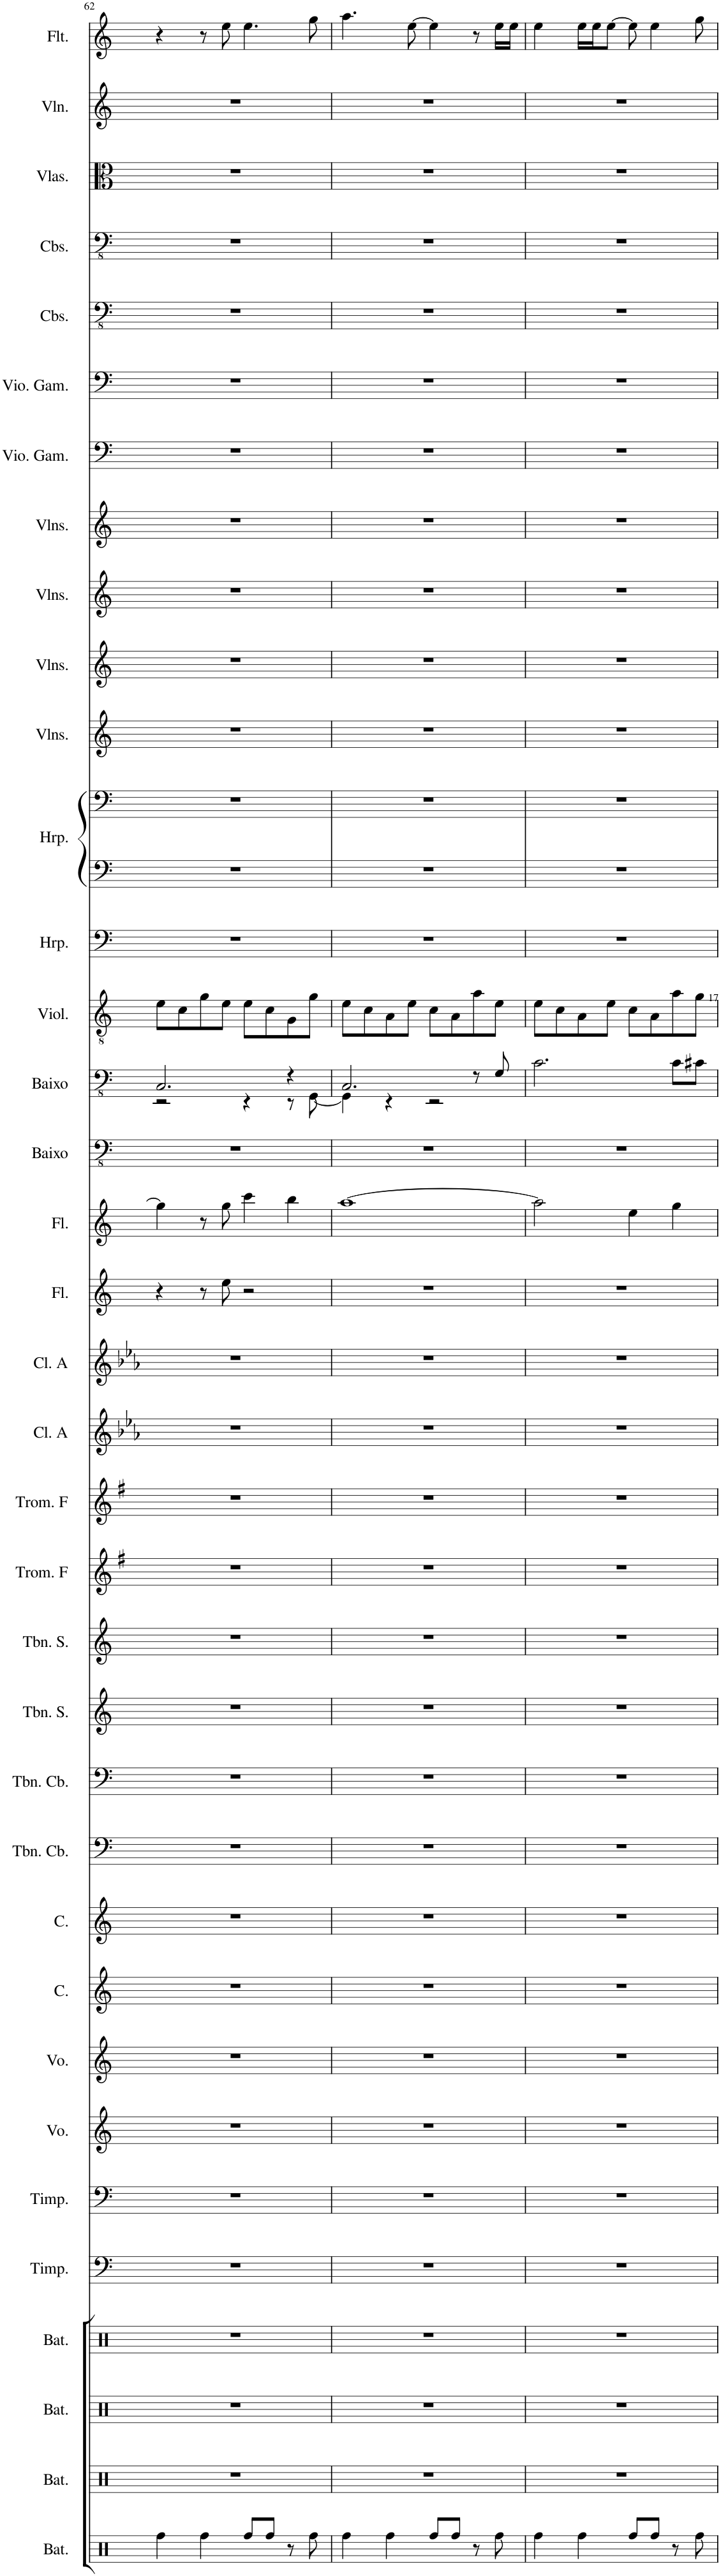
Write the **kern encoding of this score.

**kern	**kern	**kern	**kern	**kern	**kern	**kern	**kern	**kern	**kern	**kern	**kern	**kern	**kern	**kern	**kern	**kern	**kern	**kern	**kern	**kern	**kern	**kern	**kern	**kern	**kern	**kern	**kern	**kern	**kern	**kern	**kern	**kern	**kern	**kern	**kern	**kern
*part36	*part35	*part34	*part33	*part32	*part31	*part30	*part29	*part28	*part27	*part26	*part25	*part24	*part23	*part22	*part21	*part20	*part19	*part18	*part17	*part16	*part15	*part14	*part13	*part12	*part12	*part11	*part10	*part9	*part8	*part7	*part6	*part5	*part4	*part3	*part2	*part1
*staff37	*staff36	*staff35	*staff34	*staff33	*staff32	*staff31	*staff30	*staff29	*staff28	*staff27	*staff26	*staff25	*staff24	*staff23	*staff22	*staff21	*staff20	*staff19	*staff18	*staff17	*staff16	*staff15	*staff14	*staff13	*staff12	*staff11	*staff10	*staff9	*staff8	*staff7	*staff6	*staff5	*staff4	*staff3	*staff2	*staff1
*I"Bateria, percussion	*I"Bateria, Splash Cymbal	*I"Bateria, Crash Cymbal 2	*I"Bateria, Ride Cymbal 2	*I"Tímpano, timpany	*I"Tímpano, timpany	*I"Voz, BassChoir	*I"Voz, BassChoir	*I"Contralto, High Choir	*I"Contralto, High Choir	*I"Trombone Contrabaixo, bass trombones	*I"Trombone Contrabaixo, bass trombones	*I"Trombone Soprano, trombones	*I"Trombone Soprano, trombones	*I"Trompa em F, f. horns	*I"Trompa em F, f. horns	*I"Clarineta em A, clarinet	*I"Clarineta em A, clarinet	*I"Flauta, flute	*I"Flauta, flute	*I"Baixolão, fingered bass	*I"Baixolão, fingered bass	*I"Violão, guitar	*I"Harpa, bass harp	*I"Harpa, harp	*	*I"Violinos, bass slow strings	*I"Violinos, bass slow strings	*I"Violinos, slow strings	*I"Violinos, slow strings	*I"Viola da gamba, tremola strings	*I"Viola da gamba, tremola strings	*I"Contrabaixos, bass strings	*I"Contrabaixos, bass strings	*I"Violas, strings	*I"Violino	*I"Flautim
*I'Bat.	*I'Bat.	*I'Bat.	*I'Bat.	*I'Timp.	*I'Timp.	*I'Vo.	*I'Vo.	*I'C.	*I'C.	*I'Tbn. Cb.	*I'Tbn. Cb.	*I'Tbn. S.	*I'Tbn. S.	*I'Trom. F	*I'Trom. F	*I'Cl. A	*I'Cl. A	*I'Fl.	*I'Fl.	*I'Baixo	*I'Baixo	*I'Viol.	*I'Hrp.	*I'Hrp.	*	*I'Vlns.	*I'Vlns.	*I'Vlns.	*I'Vlns.	*I'Vio. Gam.	*I'Vio. Gam.	*I'Cbs.	*I'Cbs.	*I'Vlas.	*I'Vln.	*I'Flt.
!!LO:PB:g=z
*clefX	*clefX	*clefX	*clefX	*clefF4	*clefF4	*clefG2	*clefG2	*clefG2	*clefG2	*clefF4	*clefF4	*clefG2	*clefG2	*clefG2	*clefG2	*clefG2	*clefG2	*clefG2	*clefG2	*clefFv4	*clefFv4	*clefGv2	*clefF4	*clefG2	*clefF4	*clefG2	*clefG2	*clefG2	*clefG2	*clefF4	*clefF4	*clefFv4	*clefFv4	*clefC3	*clefG2	*clefG2
*	*	*	*	*	*	*	*	*	*	*	*	*	*	*Trd4c7	*Trd4c7	*Trd2c3	*Trd2c3	*	*	*	*	*	*	*	*	*	*	*	*	*	*	*	*	*	*	*Trd-7c-12
*k[]	*k[]	*k[]	*k[]	*k[]	*k[]	*k[]	*k[]	*k[]	*k[]	*k[]	*k[]	*k[]	*k[]	*k[f#]	*k[f#]	*k[b-e-a-]	*k[b-e-a-]	*k[]	*k[]	*k[]	*k[]	*k[]	*k[]	*k[]	*k[]	*k[]	*k[]	*k[]	*k[]	*k[]	*k[]	*k[]	*k[]	*k[]	*k[]	*k[]
*M4/4	*M4/4	*M4/4	*M4/4	*M4/4	*M4/4	*M4/4	*M4/4	*M4/4	*M4/4	*M4/4	*M4/4	*M4/4	*M4/4	*M4/4	*M4/4	*M4/4	*M4/4	*M4/4	*M4/4	*M4/4	*M4/4	*M4/4	*M4/4	*M4/4	*M4/4	*M4/4	*M4/4	*M4/4	*M4/4	*M4/4	*M4/4	*M4/4	*M4/4	*M4/4	*M4/4	*M4/4
=62	=62	=62	=62	=62	=62	=62	=62	=62	=62	=62	=62	=62	=62	=62	=62	=62	=62	=62	=62	=62	=62	=62	=62	=62	=62	=62	=62	=62	=62	=62	=62	=62	=62	=62	=62	=62
*	*	*	*	*	*	*	*	*	*	*	*	*	*	*	*	*	*	*	*	*	*^	*	*	*	*	*	*	*	*	*	*	*	*	*	*	*
4Rff\	1r	1r	1r	1r	1r	1r	1r	1r	1r	1r	1r	1r	1r	1r	1r	1r	1r	4r	4gg\]	1r	2.CC/	2r	8e\L	1r	1r	1r	1r	1r	1r	1r	1r	1r	1r	1r	1r	1r	4r
.	.	.	.	.	.	.	.	.	.	.	.	.	.	.	.	.	.	.	.	.	.	.	8c\	.	.	.	.	.	.	.	.	.	.	.	.	.	.
4Rff\	.	.	.	.	.	.	.	.	.	.	.	.	.	.	.	.	.	8r	8r	.	.	.	8g\	.	.	.	.	.	.	.	.	.	.	.	.	.	8r
.	.	.	.	.	.	.	.	.	.	.	.	.	.	.	.	.	.	8ee\	8gg\	.	.	.	8e\J	.	.	.	.	.	.	.	.	.	.	.	.	.	8ee\
8Rff/L	.	.	.	.	.	.	.	.	.	.	.	.	.	.	.	.	.	2r	4ccc\	.	.	4r	8e\L	.	.	.	.	.	.	.	.	.	.	.	.	.	4.ee\
8Rff/J	.	.	.	.	.	.	.	.	.	.	.	.	.	.	.	.	.	.	.	.	.	.	8c\	.	.	.	.	.	.	.	.	.	.	.	.	.	.
8r	.	.	.	.	.	.	.	.	.	.	.	.	.	.	.	.	.	.	4bb\	.	4r	8r	8G\	.	.	.	.	.	.	.	.	.	.	.	.	.	.
8Rff\	.	.	.	.	.	.	.	.	.	.	.	.	.	.	.	.	.	.	.	.	.	[8GGG\	8g\J	.	.	.	.	.	.	.	.	.	.	.	.	.	8gg\
=63	=63	=63	=63	=63	=63	=63	=63	=63	=63	=63	=63	=63	=63	=63	=63	=63	=63	=63	=63	=63	=63	=63	=63	=63	=63	=63	=63	=63	=63	=63	=63	=63	=63	=63	=63	=63	=63
4Rff\	1r	1r	1r	1r	1r	1r	1r	1r	1r	1r	1r	1r	1r	1r	1r	1r	1r	1r	[1aa	1r	2.CC/	4GGG\]	8e\L	1r	1r	1r	1r	1r	1r	1r	1r	1r	1r	1r	1r	1r	4.aa\
.	.	.	.	.	.	.	.	.	.	.	.	.	.	.	.	.	.	.	.	.	.	.	8c\	.	.	.	.	.	.	.	.	.	.	.	.	.	.
4Rff\	.	.	.	.	.	.	.	.	.	.	.	.	.	.	.	.	.	.	.	.	.	4r	8A\	.	.	.	.	.	.	.	.	.	.	.	.	.	.
.	.	.	.	.	.	.	.	.	.	.	.	.	.	.	.	.	.	.	.	.	.	.	8e\J	.	.	.	.	.	.	.	.	.	.	.	.	.	[8ee\
8Rff/L	.	.	.	.	.	.	.	.	.	.	.	.	.	.	.	.	.	.	.	.	.	2r	8c\L	.	.	.	.	.	.	.	.	.	.	.	.	.	4ee\]
8Rff/J	.	.	.	.	.	.	.	.	.	.	.	.	.	.	.	.	.	.	.	.	.	.	8A\	.	.	.	.	.	.	.	.	.	.	.	.	.	.
8r	.	.	.	.	.	.	.	.	.	.	.	.	.	.	.	.	.	.	.	.	8r	.	8a\	.	.	.	.	.	.	.	.	.	.	.	.	.	8r
8Rff\	.	.	.	.	.	.	.	.	.	.	.	.	.	.	.	.	.	.	.	.	8GG/	.	8e\J	.	.	.	.	.	.	.	.	.	.	.	.	.	16ee\LL
.	.	.	.	.	.	.	.	.	.	.	.	.	.	.	.	.	.	.	.	.	.	.	.	.	.	.	.	.	.	.	.	.	.	.	.	.	16ee\JJ
*	*	*	*	*	*	*	*	*	*	*	*	*	*	*	*	*	*	*	*	*	*v	*v	*	*	*	*	*	*	*	*	*	*	*	*	*	*	*
=64	=64	=64	=64	=64	=64	=64	=64	=64	=64	=64	=64	=64	=64	=64	=64	=64	=64	=64	=64	=64	=64	=64	=64	=64	=64	=64	=64	=64	=64	=64	=64	=64	=64	=64	=64	=64
4Rff\	1r	1r	1r	1r	1r	1r	1r	1r	1r	1r	1r	1r	1r	1r	1r	1r	1r	1r	2aa\]	1r	2.C\	8e\L	1r	1r	1r	1r	1r	1r	1r	1r	1r	1r	1r	1r	1r	4ee\
.	.	.	.	.	.	.	.	.	.	.	.	.	.	.	.	.	.	.	.	.	.	8c\	.	.	.	.	.	.	.	.	.	.	.	.	.	.
4Rff\	.	.	.	.	.	.	.	.	.	.	.	.	.	.	.	.	.	.	.	.	.	8A\	.	.	.	.	.	.	.	.	.	.	.	.	.	16ee\LL
.	.	.	.	.	.	.	.	.	.	.	.	.	.	.	.	.	.	.	.	.	.	.	.	.	.	.	.	.	.	.	.	.	.	.	.	16ee\J
.	.	.	.	.	.	.	.	.	.	.	.	.	.	.	.	.	.	.	.	.	.	8e\J	.	.	.	.	.	.	.	.	.	.	.	.	.	[8ee\J
8Rff/L	.	.	.	.	.	.	.	.	.	.	.	.	.	.	.	.	.	.	4ee\	.	.	8c\L	.	.	.	.	.	.	.	.	.	.	.	.	.	8ee\]
8Rff/J	.	.	.	.	.	.	.	.	.	.	.	.	.	.	.	.	.	.	.	.	.	8A\	.	.	.	.	.	.	.	.	.	.	.	.	.	4ee\
8r	.	.	.	.	.	.	.	.	.	.	.	.	.	.	.	.	.	.	4gg\	.	8C\L	8a\	.	.	.	.	.	.	.	.	.	.	.	.	.	.
8Rff\	.	.	.	.	.	.	.	.	.	.	.	.	.	.	.	.	.	.	.	.	8C#X\J	8g\J	.	.	.	.	.	.	.	.	.	.	.	.	.	8gg\
=	=	=	=	=	=	=	=	=	=	=	=	=	=	=	=	=	=	=	=	=	=	=	=	=	=	=	=	=	=	=	=	=	=	=	=	=
*-	*-	*-	*-	*-	*-	*-	*-	*-	*-	*-	*-	*-	*-	*-	*-	*-	*-	*-	*-	*-	*-	*-	*-	*-	*-	*-	*-	*-	*-	*-	*-	*-	*-	*-	*-	*-
